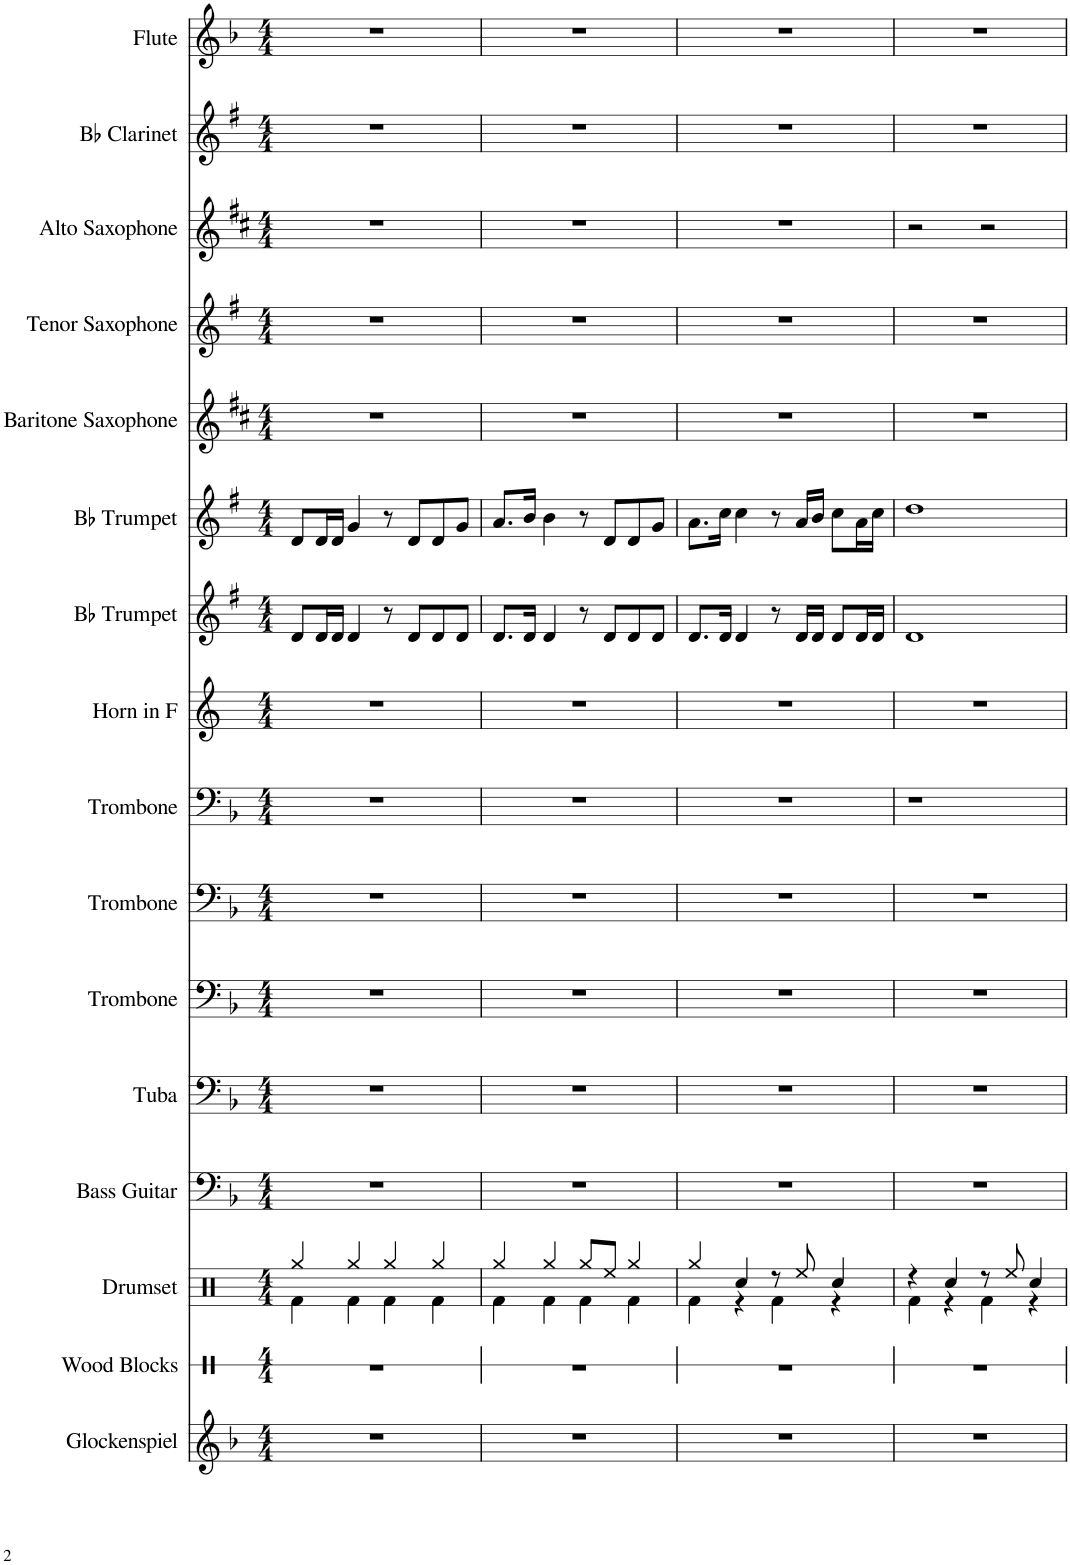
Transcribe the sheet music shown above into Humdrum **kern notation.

**kern	**kern	**kern	**kern	**kern	**kern	**kern	**kern	**kern	**kern	**kern	**kern	**kern	**kern	**kern	**kern
*part16	*part15	*part14	*part13	*part12	*part11	*part10	*part9	*part8	*part7	*part6	*part5	*part4	*part3	*part2	*part1
*staff16	*staff15	*staff14	*staff13	*staff12	*staff11	*staff10	*staff9	*staff8	*staff7	*staff6	*staff5	*staff4	*staff3	*staff2	*staff1
*I"Glockenspiel	*I"Wood Blocks	*I"Drumset	*I"Bass Guitar	*I"Tuba	*I"Trombone	*I"Trombone	*I"Trombone	*I"Horn in F	*I"Bb Trumpet	*I"Bb Trumpet	*I"Baritone Saxophone	*I"Tenor Saxophone	*I"Alto Saxophone	*I"Bb Clarinet	*I"Flute
*I'Glock.	*I'Wd. Bl.	*I'D. Set	*I'B. Guit.	*I'Tba.	*I'Tbn.	*I'Tbn.	*I'Tbn.	*	*I'Bb Tpt.	*I'Bb Tpt.	*I'Bar. Sax.	*I'T. Sax.	*I'A. Sax.	*I'Bb Cl.	*I'Fl.
*	*stria1	*	*	*	*	*	*	*	*	*	*	*	*	*	*
*clefG2	*clefX	*clefX	*clefF4	*clefF4	*clefF4	*clefF4	*clefF4	*clefG2	*clefG2	*clefG2	*clefG2	*clefG2	*clefG2	*clefG2	*clefG2
*Trd-14c-24	*	*	*Trd7c12	*	*	*	*	*Trd4c7	*Trd1c2	*Trd1c2	*Trd12c21	*Trd8c14	*Trd5c9	*Trd1c2	*
*k[b-]	*k[]	*k[]	*k[b-]	*k[b-]	*k[b-]	*k[b-]	*k[b-]	*k[]	*k[f#]	*k[f#]	*k[f#c#]	*k[f#]	*k[f#c#]	*k[f#]	*k[b-]
*M4/4	*M4/4	*M4/4	*M4/4	*M4/4	*M4/4	*M4/4	*M4/4	*M4/4	*M4/4	*M4/4	*M4/4	*M4/4	*M4/4	*M4/4	*M4/4
=1	=1	=1	=1	=1	=1	=1	=1	=1	=1	=1	=1	=1	=1	=1	=1
*	*	*^	*	*	*	*	*	*	*	*	*	*	*	*	*
1r	1r	4Rgg/	4Rf\	1r	1r	1r	1r	1r	1r	8d/L	8d/L	1r	1r	1r	1r	1r
.	.	.	.	.	.	.	.	.	.	16d/L	16d/L	.	.	.	.	.
.	.	.	.	.	.	.	.	.	.	16d/JJ	16d/JJ	.	.	.	.	.
.	.	4Rgg/	4Rf\	.	.	.	.	.	.	4d/	4g/	.	.	.	.	.
.	.	4Rgg/	4Rf\	.	.	.	.	.	.	8r	8r	.	.	.	.	.
.	.	.	.	.	.	.	.	.	.	8d/L	8d/L	.	.	.	.	.
.	.	4Rgg/	4Rf\	.	.	.	.	.	.	8d/	8d/	.	.	.	.	.
.	.	.	.	.	.	.	.	.	.	8d/J	8g/J	.	.	.	.	.
=2	=2	=2	=2	=2	=2	=2	=2	=2	=2	=2	=2	=2	=2	=2	=2	=2
1r	1r	4Rgg/	4Rf\	1r	1r	1r	1r	1r	1r	8.d/L	8.a/L	1r	1r	1r	1r	1r
.	.	.	.	.	.	.	.	.	.	16d/Jk	16b/Jk	.	.	.	.	.
.	.	4Rgg/	4Rf\	.	.	.	.	.	.	4d/	4b\	.	.	.	.	.
.	.	8Rgg/L	4Rf\	.	.	.	.	.	.	8r	8r	.	.	.	.	.
.	.	8Ree/J	.	.	.	.	.	.	.	8d/L	8d/L	.	.	.	.	.
.	.	4Rgg/	4Rf\	.	.	.	.	.	.	8d/	8d/	.	.	.	.	.
.	.	.	.	.	.	.	.	.	.	8d/J	8g/J	.	.	.	.	.
=3	=3	=3	=3	=3	=3	=3	=3	=3	=3	=3	=3	=3	=3	=3	=3	=3
1r	1r	4Rgg/	4Rf\	1r	1r	1r	1r	1r	1r	8.d/L	8.a\L	1r	1r	1r	1r	1r
.	.	.	.	.	.	.	.	.	.	16d/Jk	16cc\Jk	.	.	.	.	.
.	.	4Rcc/	4r	.	.	.	.	.	.	4d/	4cc\	.	.	.	.	.
.	.	8r	4Rf\	.	.	.	.	.	.	8r	8r	.	.	.	.	.
.	.	8Ree/	.	.	.	.	.	.	.	16d/LL	16a/LL	.	.	.	.	.
.	.	.	.	.	.	.	.	.	.	16d/JJ	16b/JJ	.	.	.	.	.
.	.	4Rcc/	4r	.	.	.	.	.	.	8d/L	8cc\L	.	.	.	.	.
.	.	.	.	.	.	.	.	.	.	16d/L	16a\L	.	.	.	.	.
.	.	.	.	.	.	.	.	.	.	16d/JJ	16cc\JJ	.	.	.	.	.
=4	=4	=4	=4	=4	=4	=4	=4	=4	=4	=4	=4	=4	=4	=4	=4	=4
1r	1r	4r	4Rf\	1r	1r	1r	1r	1r	1r	1d	1dd	1r	1r	2r	1r	1r
.	.	4Rcc/	4r	.	.	.	.	.	.	.	.	.	.	.	.	.
.	.	8r	4Rf\	.	.	.	.	.	.	.	.	.	.	2r	.	.
.	.	8Ree/	.	.	.	.	.	.	.	.	.	.	.	.	.	.
.	.	4Rcc/	4r	.	.	.	.	.	.	.	.	.	.	.	.	.
*	*	*v	*v	*	*	*	*	*	*	*	*	*	*	*	*	*
=	=	=	=	=	=	=	=	=	=	=	=	=	=	=	=
*-	*-	*-	*-	*-	*-	*-	*-	*-	*-	*-	*-	*-	*-	*-	*-
